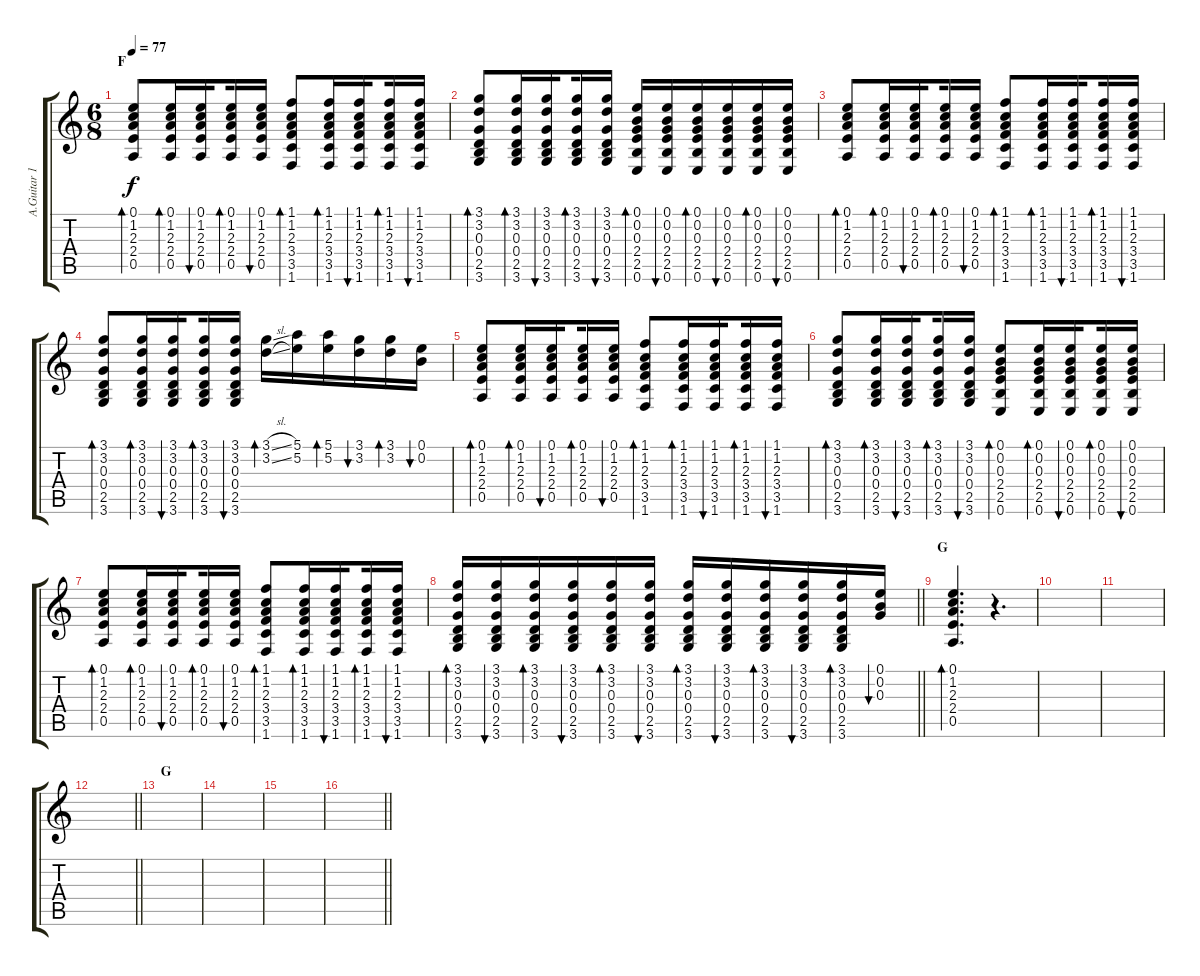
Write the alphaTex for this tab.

\track ("A.Guitar 1" "A.Guitar 1") {instrument acousticguitarsteel}
\staff {score tabs}
\tuning (E4 B3 G3 D3 A2 E2) {hide}
\ts (6 8)
\section ("" "F")
\tempo 77
\clef g2
\ks c
(0.1 1.2 2.3 2.4 0.5).8{bd 30 dy f} (0.1 1.2 2.3 2.4 0.5).16{bd 30 beam merge} (0.1 1.2 2.3 2.4 0.5).16{bu 30 beam splitsecondary} (0.1 1.2 2.3 2.4 0.5).16{bd 30 beam merge} (0.1 1.2 2.3 2.4 0.5).16{bu 30} (1.1 1.2 2.3 3.4 3.5 1.6).8{bd 30} (1.1 1.2 2.3 3.4 3.5 1.6).16{bd 30} (1.1 1.2 2.3 3.4 3.5 1.6).16{bu 30 beam splitsecondary} (1.1 1.2 2.3 3.4 3.5 1.6).16{bd 30} (1.1 1.2 2.3 3.4 3.5 1.6).16{bu 30} |
(3.1 3.2 0.3 0.4 2.5 3.6).8{bd 30} (3.1 3.2 0.3 0.4 2.5 3.6).16{bd 30} (3.1 3.2 0.3 0.4 2.5 3.6).16{bu 30 beam splitsecondary} (3.1 3.2 0.3 0.4 2.5 3.6).16{bd 30} (3.1 3.2 0.3 0.4 2.5 3.6).16{bu 30} (0.1 0.2 0.3 2.4 2.5 0.6).16{bd 30} (0.1 0.2 0.3 2.4 2.5 0.6).16{bu 30} (0.1 0.2 0.3 2.4 2.5 0.6).16{bd 30} (0.1 0.2 0.3 2.4 2.5 0.6).16{bu 30} (0.1 0.2 0.3 2.4 2.5 0.6).16{bd 30} (0.1 0.2 0.3 2.4 2.5 0.6).16{bu 30} |
(0.1 1.2 2.3 2.4 0.5).8{bd 30} (0.1 1.2 2.3 2.4 0.5).16{bd 30 beam merge} (0.1 1.2 2.3 2.4 0.5).16{bu 30 beam splitsecondary} (0.1 1.2 2.3 2.4 0.5).16{bd 30 beam merge} (0.1 1.2 2.3 2.4 0.5).16{bu 30} (1.1 1.2 2.3 3.4 3.5 1.6).8{bd 30} (1.1 1.2 2.3 3.4 3.5 1.6).16{bd 30} (1.1 1.2 2.3 3.4 3.5 1.6).16{bu 30 beam splitsecondary} (1.1 1.2 2.3 3.4 3.5 1.6).16{bd 30} (1.1 1.2 2.3 3.4 3.5 1.6).16{bu 30} |
(3.1 3.2 0.3 0.4 2.5 3.6).8{bd 30} (3.1 3.2 0.3 0.4 2.5 3.6).16{bd 30} (3.1 3.2 0.3 0.4 2.5 3.6).16{bu 30 beam splitsecondary} (3.1 3.2 0.3 0.4 2.5 3.6).16{bd 30} (3.1 3.2 0.3 0.4 2.5 3.6).16{bu 30} (3.1{sl} 3.2{sl}).16{bd 30} (5.1 5.2).16 (5.1 5.2).16{bd 30} (3.1 3.2).16{bu 30} (3.1 3.2).16{bd 30} (0.1 0.2).16{bu 30} |
(0.1 1.2 2.3 2.4 0.5).8{bd 30} (0.1 1.2 2.3 2.4 0.5).16{bd 30 beam merge} (0.1 1.2 2.3 2.4 0.5).16{bu 30 beam splitsecondary} (0.1 1.2 2.3 2.4 0.5).16{bd 30 beam merge} (0.1 1.2 2.3 2.4 0.5).16{bu 30} (1.1 1.2 2.3 3.4 3.5 1.6).8{bd 30} (1.1 1.2 2.3 3.4 3.5 1.6).16{bd 30} (1.1 1.2 2.3 3.4 3.5 1.6).16{bu 30 beam splitsecondary} (1.1 1.2 2.3 3.4 3.5 1.6).16{bd 30} (1.1 1.2 2.3 3.4 3.5 1.6).16{bu 30} |
(3.1 3.2 0.3 0.4 2.5 3.6).8{bd 30} (3.1 3.2 0.3 0.4 2.5 3.6).16{bd 30} (3.1 3.2 0.3 0.4 2.5 3.6).16{bu 30 beam splitsecondary} (3.1 3.2 0.3 0.4 2.5 3.6).16{bd 30} (3.1 3.2 0.3 0.4 2.5 3.6).16{bu 30} (0.1 0.2 0.3 2.4 2.5 0.6).8{bd 30} (0.1 0.2 0.3 2.4 2.5 0.6).16{bd 30} (0.1 0.2 0.3 2.4 2.5 0.6).16{bu 30 beam splitsecondary} (0.1 0.2 0.3 2.4 2.5 0.6).16{bd 30} (0.1 0.2 0.3 2.4 2.5 0.6).16{bu 30} |
(0.1 1.2 2.3 2.4 0.5).8{bd 30} (0.1 1.2 2.3 2.4 0.5).16{bd 30 beam merge} (0.1 1.2 2.3 2.4 0.5).16{bu 30 beam splitsecondary} (0.1 1.2 2.3 2.4 0.5).16{bd 30 beam merge} (0.1 1.2 2.3 2.4 0.5).16{bu 30} (1.1 1.2 2.3 3.4 3.5 1.6).8{bd 30} (1.1 1.2 2.3 3.4 3.5 1.6).16{bd 30} (1.1 1.2 2.3 3.4 3.5 1.6).16{bu 30 beam splitsecondary} (1.1 1.2 2.3 3.4 3.5 1.6).16{bd 30} (1.1 1.2 2.3 3.4 3.5 1.6).16{bu 30} |
\barLineRight lightlight
(3.1 3.2 0.3 0.4 2.5 3.6).16{bd 30} (3.1 3.2 0.3 0.4 2.5 3.6).16{bu 30} (3.1 3.2 0.3 0.4 2.5 3.6).16{bd 30} (3.1 3.2 0.3 0.4 2.5 3.6).16{bu 30} (3.1 3.2 0.3 0.4 2.5 3.6).16{bd 30} (3.1 3.2 0.3 0.4 2.5 3.6).16{bu 30} (3.1 3.2 0.3 0.4 2.5 3.6).16{bd 30} (3.1 3.2 0.3 0.4 2.5 3.6).16{bu 30} (3.1 3.2 0.3 0.4 2.5 3.6).16{bd 30} (3.1 3.2 0.3 0.4 2.5 3.6).16{bu 30} (3.1 3.2 0.3 0.4 2.5 3.6).16{bd 30} (0.1 0.2 0.3).16{bu 30} |
\section ("" "G")
(0.1 1.2 2.3 2.4 0.5).4{d bd 30} r.4{d} |
|
|
\barLineRight lightlight
|
\section ("" "G")
|
|
|
\barLineRight lightlight
